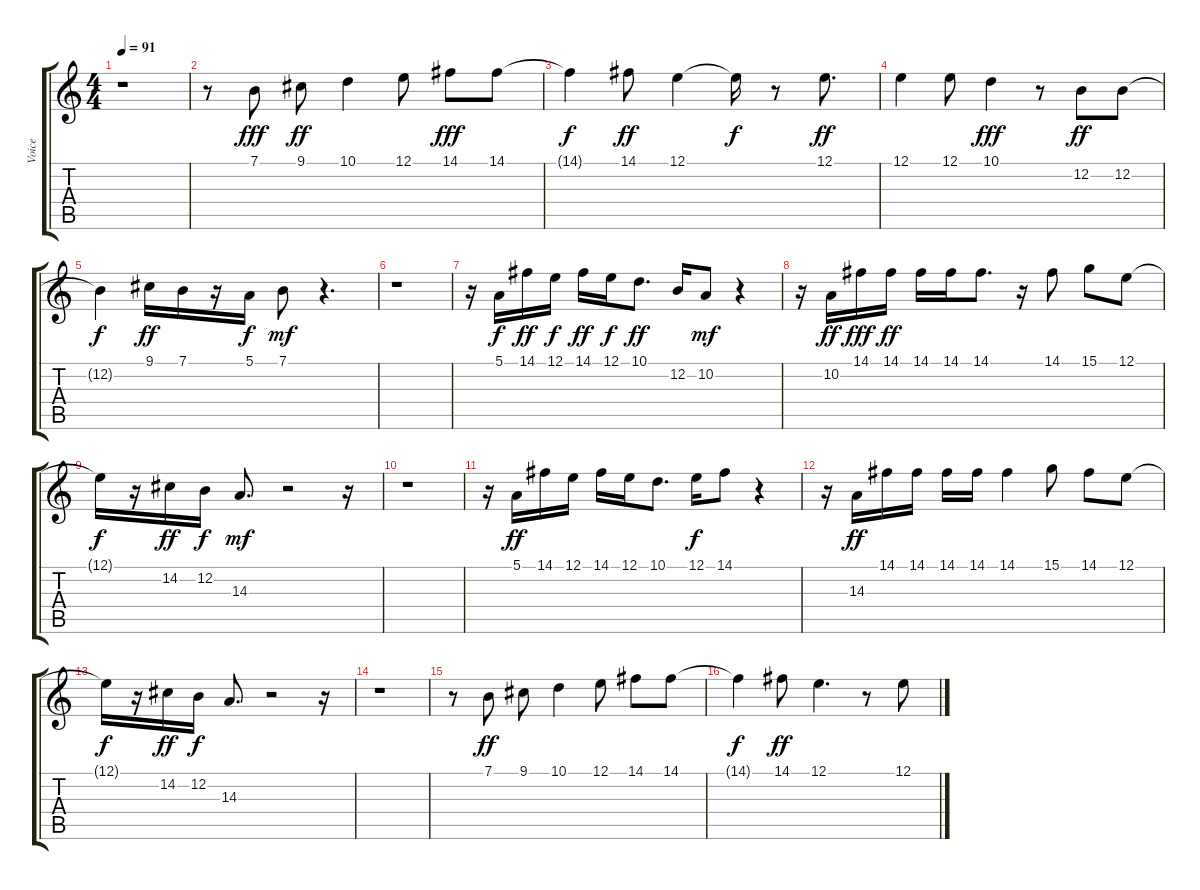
\track ("Voice" "Voice") {instrument orchestralharp}
\staff {score tabs}
\tuning (E4 B3 G3 D3 A2 E2) {hide}
\ts (4 4)
\tempo 91
\clef g2
\ks c
r.1{dy mf} |
r.8 7.1.8{dy fff} 9.1.8{dy ff} 10.1.4 12.1.8 14.1.8{dy fff} 14.1.8 |
14.1{t}.4{dy f} 14.1.8{dy ff} 12.1.4 12.1{t}.16{dy f} r.8 12.1.8{d dy ff} |
12.1.4 12.1.8 10.1.4{dy fff} r.8 12.2.8{dy ff} 12.2.8 |
12.2{t}.4{dy f} 9.1.16{dy ff} 7.1.16 r.16 5.1.16{dy f} 7.1.8{dy mf} r.4{d} |
r.1 |
r.16 5.1.16{dy f} 14.1.16{dy ff} 12.1.16{dy f} 14.1.16{dy ff} 12.1.16{dy f} 10.1.8{d dy ff} 12.2.16 10.2.8{dy mf} r.4 |
r.16 10.2.16{dy ff} 14.1.16{dy fff} 14.1.16{dy ff} 14.1.16 14.1.16 14.1.8{d} r.16 14.1.8 15.1.8 12.1.8 |
12.1{t}.16{dy f} r.16 14.2.16{dy ff} 12.2.16{dy f} 14.3.8{d dy mf} r.2 r.16 |
r.1 |
r.16 5.1.16{dy ff} 14.1.16 12.1.16 14.1.16 12.1.16 10.1.8{d} 12.1.16{dy f} 14.1.8 r.4 |
r.16 14.3.16{dy ff} 14.1.16 14.1.16 14.1.16 14.1.16 14.1.4 15.1.8 14.1.8 12.1.8 |
12.1{t}.16{dy f} r.16 14.2.16{dy ff} 12.2.16{dy f} 14.3.8{d} r.2 r.16 |
r.1 |
r.8 7.1.8{dy ff} 9.1.8 10.1.4 12.1.8 14.1.8 14.1.8 |
14.1{t}.4{dy f} 14.1.8{dy ff} 12.1.4{d} r.8 12.1.8
